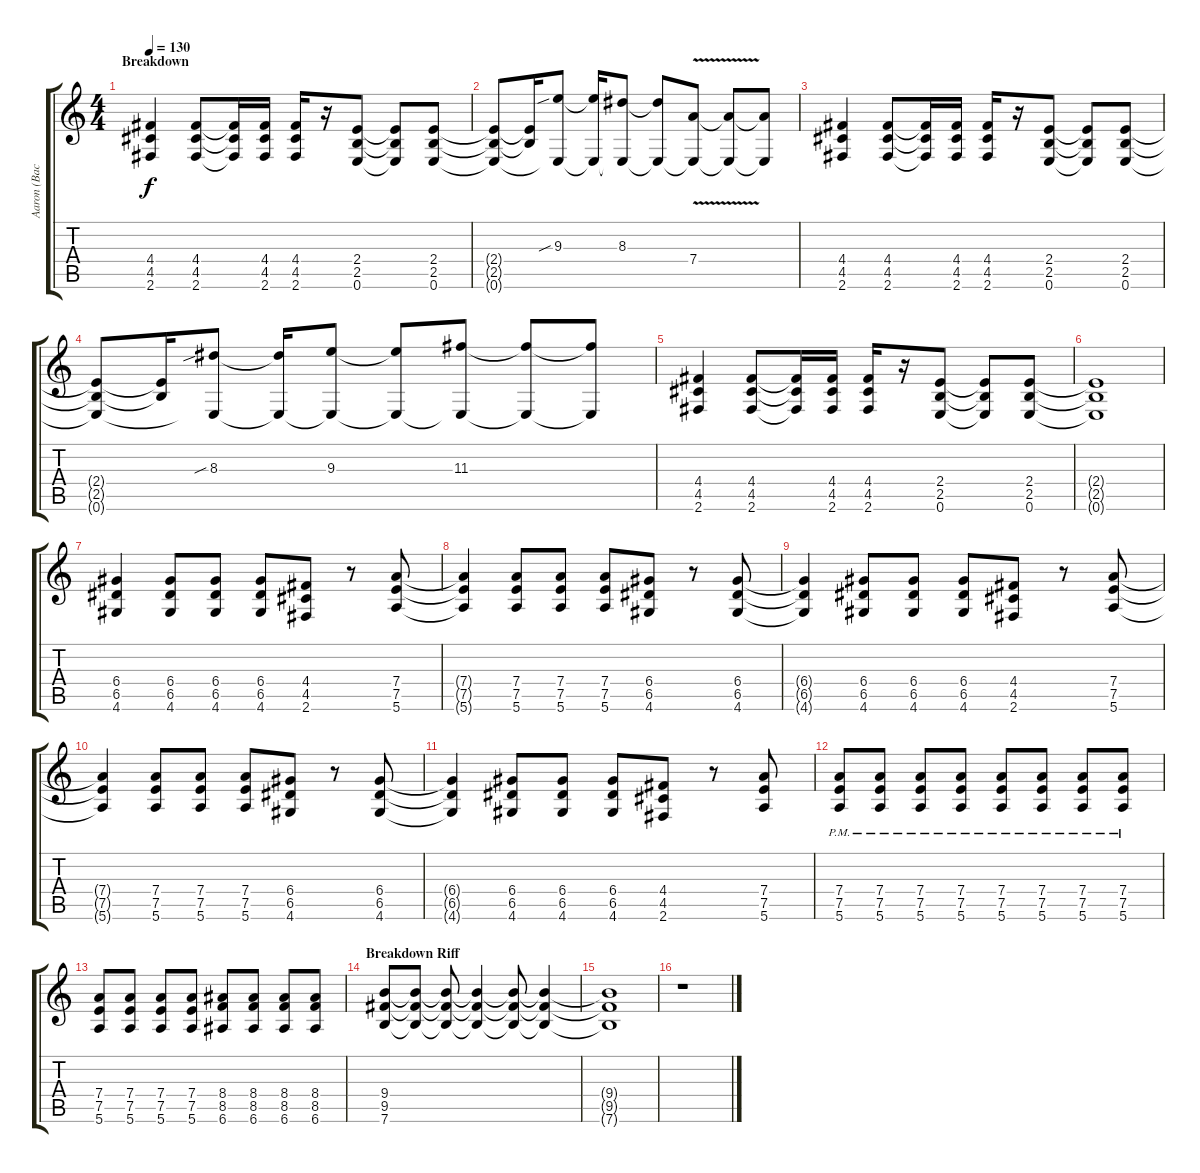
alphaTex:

\track ("Aaron (Backing Guitar)" "Aaron (Bac") {instrument distortionguitar}
\staff {score tabs}
\tuning (E4 B3 G3 D3 A2 E2) {hide}
\ts (4 4)
\section ("" "Breakdown")
\tempo 130
\clef g2
\ks c
(4.4 4.5 2.6).4{dy f} (4.4 4.5 2.6).8 (4.4{t} 4.5{t} 2.6{t}).16 (4.4 4.5 2.6).16 (4.4 4.5 2.6).16 r.16 (2.4 2.5 0.6).8 (2.4{t} 2.5{t} 0.6{t}).8 (2.4 2.5 0.6).8 |
(2.4{t} 2.5{t} 0.6{t}).8 (2.4{t} 2.5{t}).16 (9.3{sib} 0.6{t}).8 (9.3{t} 0.6{t}).16 (8.3 0.6{t}).8 (8.3{t} 0.6{t}).8 (7.4{v} 0.6{t}).8 (7.4{t} 0.6{t}).8 (7.4{t} 0.6{t}).8 |
(4.4 4.5 2.6).4 (4.4 4.5 2.6).8 (4.4{t} 4.5{t} 2.6{t}).16 (4.4 4.5 2.6).16 (4.4 4.5 2.6).16 r.16 (2.4 2.5 0.6).8 (2.4{t} 2.5{t} 0.6{t}).8 (2.4 2.5 0.6).8 |
(2.4{t} 2.5{t} 0.6{t}).8 (2.4{t} 2.5{t}).16 (8.3{sib} 0.6{t}).8 (8.3{t} 0.6{t}).16 (9.3 0.6{t}).8 (9.3{t} 0.6{t}).8 (11.3 0.6{t}).8 (11.3{t} 0.6{t}).8 (11.3{t} 0.6{t}).8 |
(4.4 4.5 2.6).4 (4.4 4.5 2.6).8 (4.4{t} 4.5{t} 2.6{t}).16 (4.4 4.5 2.6).16 (4.4 4.5 2.6).16 r.16 (2.4 2.5 0.6).8 (2.4{t} 2.5{t} 0.6{t}).8 (2.4 2.5 0.6).8 |
(2.4{t} 2.5{t} 0.6{t}).1 |
(6.4 6.5 4.6).4 (6.4 6.5 4.6).8 (6.4 6.5 4.6).8 (6.4 6.5 4.6).8 (4.4 4.5 2.6).8 r.8 (7.4 7.5 5.6).8 |
(7.4{t} 7.5{t} 5.6{t}).4 (7.4 7.5 5.6).8 (7.4 7.5 5.6).8 (7.4 7.5 5.6).8 (6.4 6.5 4.6).8 r.8 (6.4 6.5 4.6).8 |
(6.4{t} 6.5{t} 4.6{t}).4 (6.4 6.5 4.6).8 (6.4 6.5 4.6).8 (6.4 6.5 4.6).8 (4.4 4.5 2.6).8 r.8 (7.4 7.5 5.6).8 |
(7.4{t} 7.5{t} 5.6{t}).4 (7.4 7.5 5.6).8 (7.4 7.5 5.6).8 (7.4 7.5 5.6).8 (6.4 6.5 4.6).8 r.8 (6.4 6.5 4.6).8 |
(6.4{t} 6.5{t} 4.6{t}).4 (6.4 6.5 4.6).8 (6.4 6.5 4.6).8 (6.4 6.5 4.6).8 (4.4 4.5 2.6).8 r.8 (7.4 7.5 5.6).8 |
(7.4 7.5{pm} 5.6{pm}).8 (7.4 7.5{pm} 5.6{pm}).8 (7.4 7.5{pm} 5.6{pm}).8 (7.4 7.5{pm} 5.6{pm}).8 (7.4 7.5 5.6{pm}).8 (7.4 7.5 5.6{pm}).8 (7.4 7.5 5.6{pm}).8 (7.4 7.5 5.6{pm}).8 |
(7.4 7.5 5.6).8 (7.4 7.5 5.6).8 (7.4 7.5 5.6).8 (7.4 7.5 5.6).8 (8.4 8.5 6.6).8 (8.4 8.5 6.6).8 (8.4 8.5 6.6).8 (8.4 8.5 6.6).8 |
\section ("" "Breakdown Riff")
(9.4 9.5 7.6).8 (9.4{t} 9.5{t} 7.6{t}).8 (9.4{t} 9.5{t} 7.6{t}).8 (9.4{t} 9.5{t} 7.6{t}).4 (9.4{t} 9.5{t} 7.6{t}).8 (9.4{t} 9.5{t} 7.6{t}).4 |
(9.4{t} 9.5{t} 7.6{t}).1 |
r.1
